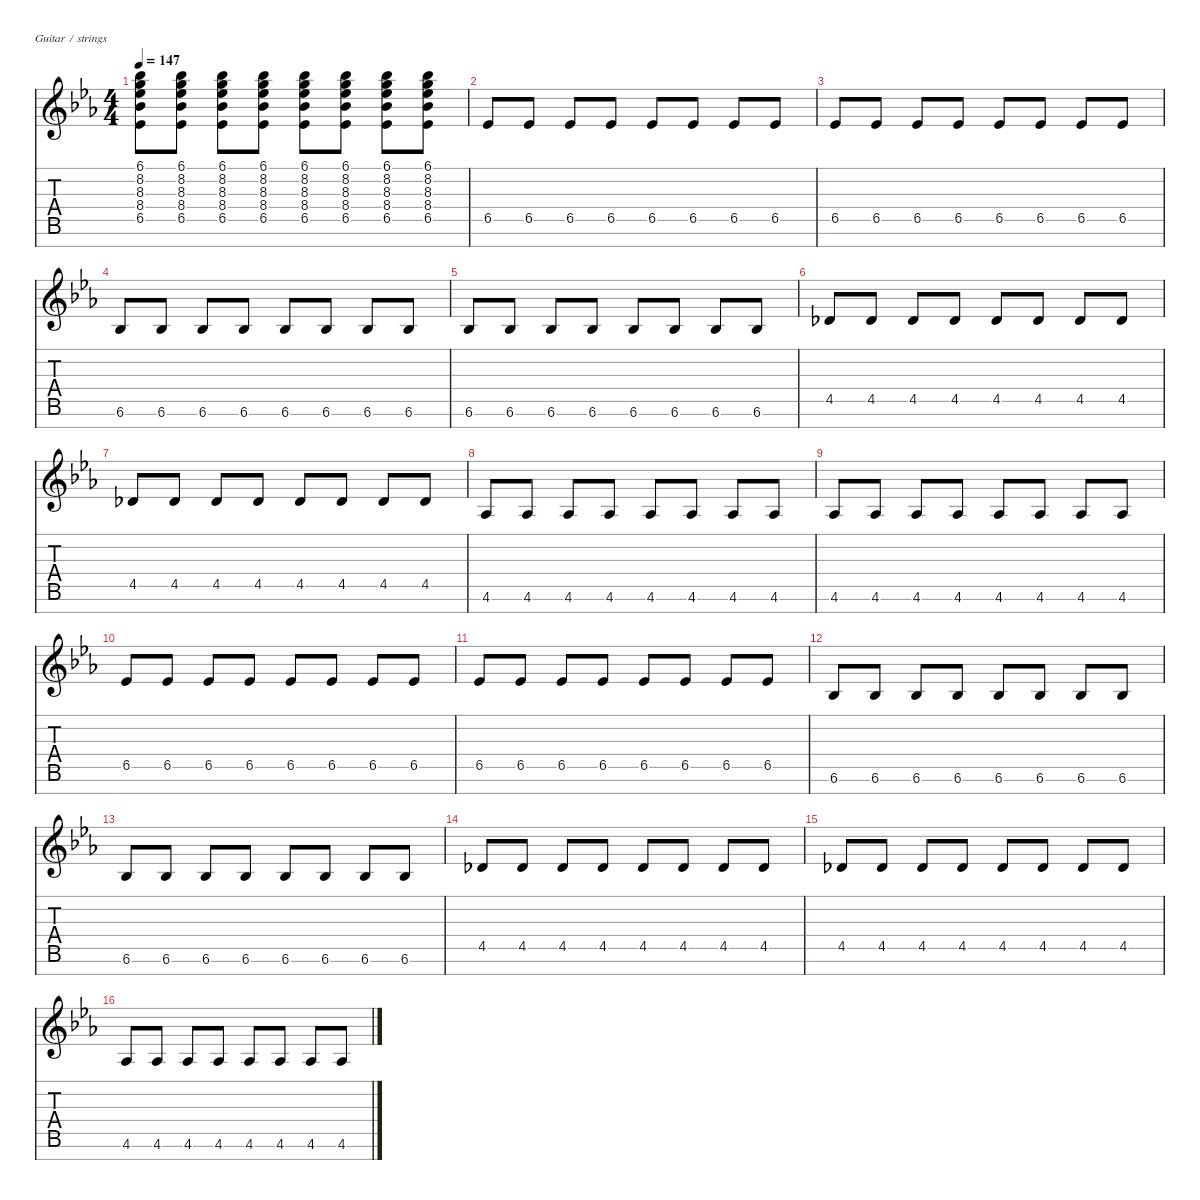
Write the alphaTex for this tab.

\defaultSystemsLayout 4
\hideDynamics
\bracketExtendMode nobrackets
\singleTrackTrackNamePolicy hidden
\multiTrackTrackNamePolicy hidden
\firstSystemTrackNameMode fullname
\firstSystemTrackNameOrientation horizontal
\otherSystemsTrackNameOrientation horizontal
\track ("Guitar 1" "dist.guit.") {instrument distortionguitar}
\staff {score tabs}
\tuning (E4 B3 G3 D3 A2 E2 B1)
\ts (4 4)
\tempo 147
\clef g2
\ks eb
(6.1{acc b} 8.2{acc forcenatural} 8.3{acc b} 8.4{acc b} 6.5{acc b}).8{dy mp beam Down} (6.1{acc b} 8.2{acc forcenatural} 8.3{acc b} 8.4{acc b} 6.5{acc b}).8{beam Down} (6.1{acc b} 8.2{acc forcenatural} 8.3{acc b} 8.4{acc b} 6.5{acc b}).8{beam Down} (6.1{acc b} 8.2{acc forcenatural} 8.3{acc b} 8.4{acc b} 6.5{acc b}).8{beam Down} (6.1{acc b} 8.2{acc forcenatural} 8.3{acc b} 8.4{acc b} 6.5{acc b}).8{beam Down} (6.1{acc b} 8.2{acc forcenatural} 8.3{acc b} 8.4{acc b} 6.5{acc b}).8{beam Down} (6.1{acc b} 8.2{acc forcenatural} 8.3{acc b} 8.4{acc b} 6.5{acc b}).8{beam Down} (6.1{acc b} 8.2{acc forcenatural} 8.3{acc b} 8.4{acc b} 6.5{acc b}).8{beam Down} |
6.5{acc b}.8{dy f beam Up} 6.5{acc b}.8{beam Up} 6.5{acc b}.8{beam Up} 6.5{acc b}.8{beam Up} 6.5{acc b}.8{beam Up} 6.5{acc b}.8{beam Up} 6.5{acc b}.8{beam Up} 6.5{acc b}.8{beam Up} |
6.5{acc b}.8{beam Up} 6.5{acc b}.8{beam Up} 6.5{acc b}.8{beam Up} 6.5{acc b}.8{beam Up} 6.5{acc b}.8{beam Up} 6.5{acc b}.8{beam Up} 6.5{acc b}.8{beam Up} 6.5{acc b}.8{beam Up} |
6.6{acc b}.8{beam Up} 6.6{acc b}.8{beam Up} 6.6{acc b}.8{beam Up} 6.6{acc b}.8{beam Up} 6.6{acc b}.8{beam Up} 6.6{acc b}.8{beam Up} 6.6{acc b}.8{beam Up} 6.6{acc b}.8{beam Up} |
6.6{acc b}.8{beam Up} 6.6{acc b}.8{beam Up} 6.6{acc b}.8{beam Up} 6.6{acc b}.8{beam Up} 6.6{acc b}.8{beam Up} 6.6{acc b}.8{beam Up} 6.6{acc b}.8{beam Up} 6.6{acc b}.8{beam Up} |
4.5{acc b}.8{beam Up} 4.5{acc b}.8{beam Up} 4.5{acc b}.8{beam Up} 4.5{acc b}.8{beam Up} 4.5{acc b}.8{beam Up} 4.5{acc b}.8{beam Up} 4.5{acc b}.8{beam Up} 4.5{acc b}.8{beam Up} |
4.5{acc b}.8{beam Up} 4.5{acc b}.8{beam Up} 4.5{acc b}.8{beam Up} 4.5{acc b}.8{beam Up} 4.5{acc b}.8{beam Up} 4.5{acc b}.8{beam Up} 4.5{acc b}.8{beam Up} 4.5{acc b}.8{beam Up} |
4.6{acc b}.8{beam Up} 4.6{acc b}.8{beam Up} 4.6{acc b}.8{beam Up} 4.6{acc b}.8{beam Up} 4.6{acc b}.8{beam Up} 4.6{acc b}.8{beam Up} 4.6{acc b}.8{beam Up} 4.6{acc b}.8{beam Up} |
4.6{acc b}.8{beam Up} 4.6{acc b}.8{beam Up} 4.6{acc b}.8{beam Up} 4.6{acc b}.8{beam Up} 4.6{acc b}.8{beam Up} 4.6{acc b}.8{beam Up} 4.6{acc b}.8{beam Up} 4.6{acc b}.8{beam Up} |
6.5{acc b}.8{beam Up} 6.5{acc b}.8{beam Up} 6.5{acc b}.8{beam Up} 6.5{acc b}.8{beam Up} 6.5{acc b}.8{beam Up} 6.5{acc b}.8{beam Up} 6.5{acc b}.8{beam Up} 6.5{acc b}.8{beam Up} |
6.5{acc b}.8{beam Up} 6.5{acc b}.8{beam Up} 6.5{acc b}.8{beam Up} 6.5{acc b}.8{beam Up} 6.5{acc b}.8{beam Up} 6.5{acc b}.8{beam Up} 6.5{acc b}.8{beam Up} 6.5{acc b}.8{beam Up} |
6.6{acc b}.8{beam Up} 6.6{acc b}.8{beam Up} 6.6{acc b}.8{beam Up} 6.6{acc b}.8{beam Up} 6.6{acc b}.8{beam Up} 6.6{acc b}.8{beam Up} 6.6{acc b}.8{beam Up} 6.6{acc b}.8{beam Up} |
6.6{acc b}.8{beam Up} 6.6{acc b}.8{beam Up} 6.6{acc b}.8{beam Up} 6.6{acc b}.8{beam Up} 6.6{acc b}.8{beam Up} 6.6{acc b}.8{beam Up} 6.6{acc b}.8{beam Up} 6.6{acc b}.8{beam Up} |
4.5{acc b}.8{beam Up} 4.5{acc b}.8{beam Up} 4.5{acc b}.8{beam Up} 4.5{acc b}.8{beam Up} 4.5{acc b}.8{beam Up} 4.5{acc b}.8{beam Up} 4.5{acc b}.8{beam Up} 4.5{acc b}.8{beam Up} |
4.5{acc b}.8{beam Up} 4.5{acc b}.8{beam Up} 4.5{acc b}.8{beam Up} 4.5{acc b}.8{beam Up} 4.5{acc b}.8{beam Up} 4.5{acc b}.8{beam Up} 4.5{acc b}.8{beam Up} 4.5{acc b}.8{beam Up} |
4.6{acc b}.8{beam Up} 4.6{acc b}.8{beam Up} 4.6{acc b}.8{beam Up} 4.6{acc b}.8{beam Up} 4.6{acc b}.8{beam Up} 4.6{acc b}.8{beam Up} 4.6{acc b}.8{beam Up} 4.6{acc b}.8{beam Up}
